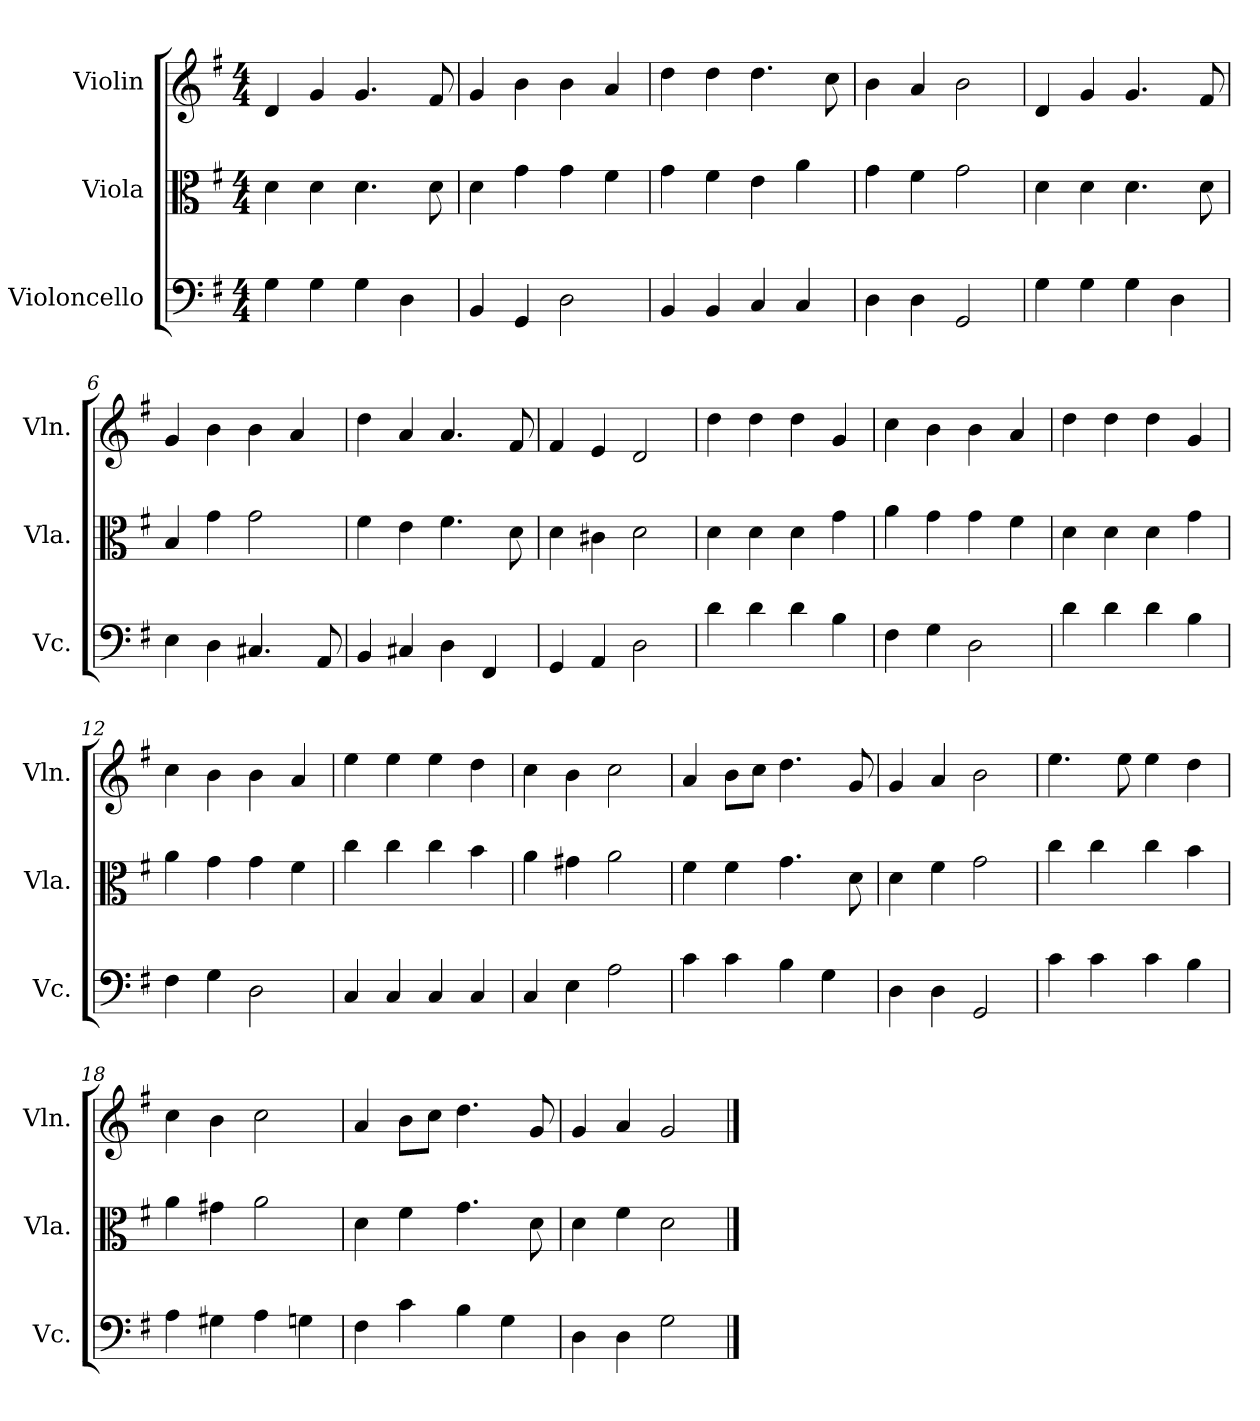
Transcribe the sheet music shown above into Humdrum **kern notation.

**kern	**kern	**kern
*part3	*part2	*part1
*staff3	*staff2	*staff1
*I"Violoncello	*I"Viola	*I"Violin
*I'Vc.	*I'Vla.	*I'Vln.
*clefF4	*clefC3	*clefG2
*k[f#]	*k[f#]	*k[f#]
*M4/4	*M4/4	*M4/4
=1	=1	=1
4G\	4d\	4d/
4G\	4d\	4g/
4G\	4.d\	4.g/
4D\	.	.
.	8d\	8f#/
=2	=2	=2
4BB/	4d\	4g/
4GG/	4g\	4b\
2D\	4g\	4b\
.	4f#\	4a/
=3	=3	=3
4BB/	4g\	4dd\
4BB/	4f#\	4dd\
4C/	4e\	4.dd\
4C/	4a\	.
.	.	8cc\
=4	=4	=4
4D\	4g\	4b\
4D\	4f#\	4a/
2GG/	2g\	2b\
=5	=5	=5
4G\	4d\	4d/
4G\	4d\	4g/
4G\	4.d\	4.g/
4D\	.	.
.	8d\	8f#/
=6	=6	=6
4E\	4B/	4g/
4D\	4g\	4b\
4.C#X/	2g\	4b\
.	.	4a/
8AA/	.	.
=7	=7	=7
4BB/	4f#\	4dd\
4C#X/	4e\	4a/
4D\	4.f#\	4.a/
4FF#/	.	.
.	8d\	8f#/
!!LO:LB:g=z
=8	=8	=8
4GG/	4d\	4f#/
4AA/	4c#X\	4e/
2D\	2d\	2d/
=9	=9	=9
4d\	4d\	4dd\
4d\	4d\	4dd\
4d\	4d\	4dd\
4B\	4g\	4g/
=10	=10	=10
4F#\	4a\	4cc\
4G\	4g\	4b\
2D\	4g\	4b\
.	4f#\	4a/
=11	=11	=11
4d\	4d\	4dd\
4d\	4d\	4dd\
4d\	4d\	4dd\
4B\	4g\	4g/
=12	=12	=12
4F#\	4a\	4cc\
4G\	4g\	4b\
2D\	4g\	4b\
.	4f#\	4a/
=13	=13	=13
4C/	4cc\	4ee\
4C/	4cc\	4ee\
4C/	4cc\	4ee\
4C/	4b\	4dd\
=14	=14	=14
4C/	4a\	4cc\
4E\	4g#X\	4b\
2A\	2a\	2cc\
=15	=15	=15
4c\	4f#\	4a/
4c\	4f#\	8b\L
.	.	8cc\J
4B\	4.g\	4.dd\
4G\	.	.
.	8d\	8g/
!!LO:LB:g=z
=16	=16	=16
4D\	4d\	4g/
4D\	4f#\	4a/
2GG/	2g\	2b\
=17	=17	=17
4c\	4cc\	4.ee\
4c\	4cc\	.
.	.	8ee\
4c\	4cc\	4ee\
4B\	4b\	4dd\
=18	=18	=18
4A\	4a\	4cc\
4G#X\	4g#X\	4b\
4A\	2a\	2cc\
4Gn\	.	.
=19	=19	=19
4F#\	4d\	4a/
4c\	4f#\	8b\L
.	.	8cc\J
4B\	4.g\	4.dd\
4G\	.	.
.	8d\	8g/
=20	=20	=20
4D\	4d\	4g/
4D\	4f#\	4a/
2G\	2d\	2g/
==	==	==
*-	*-	*-
